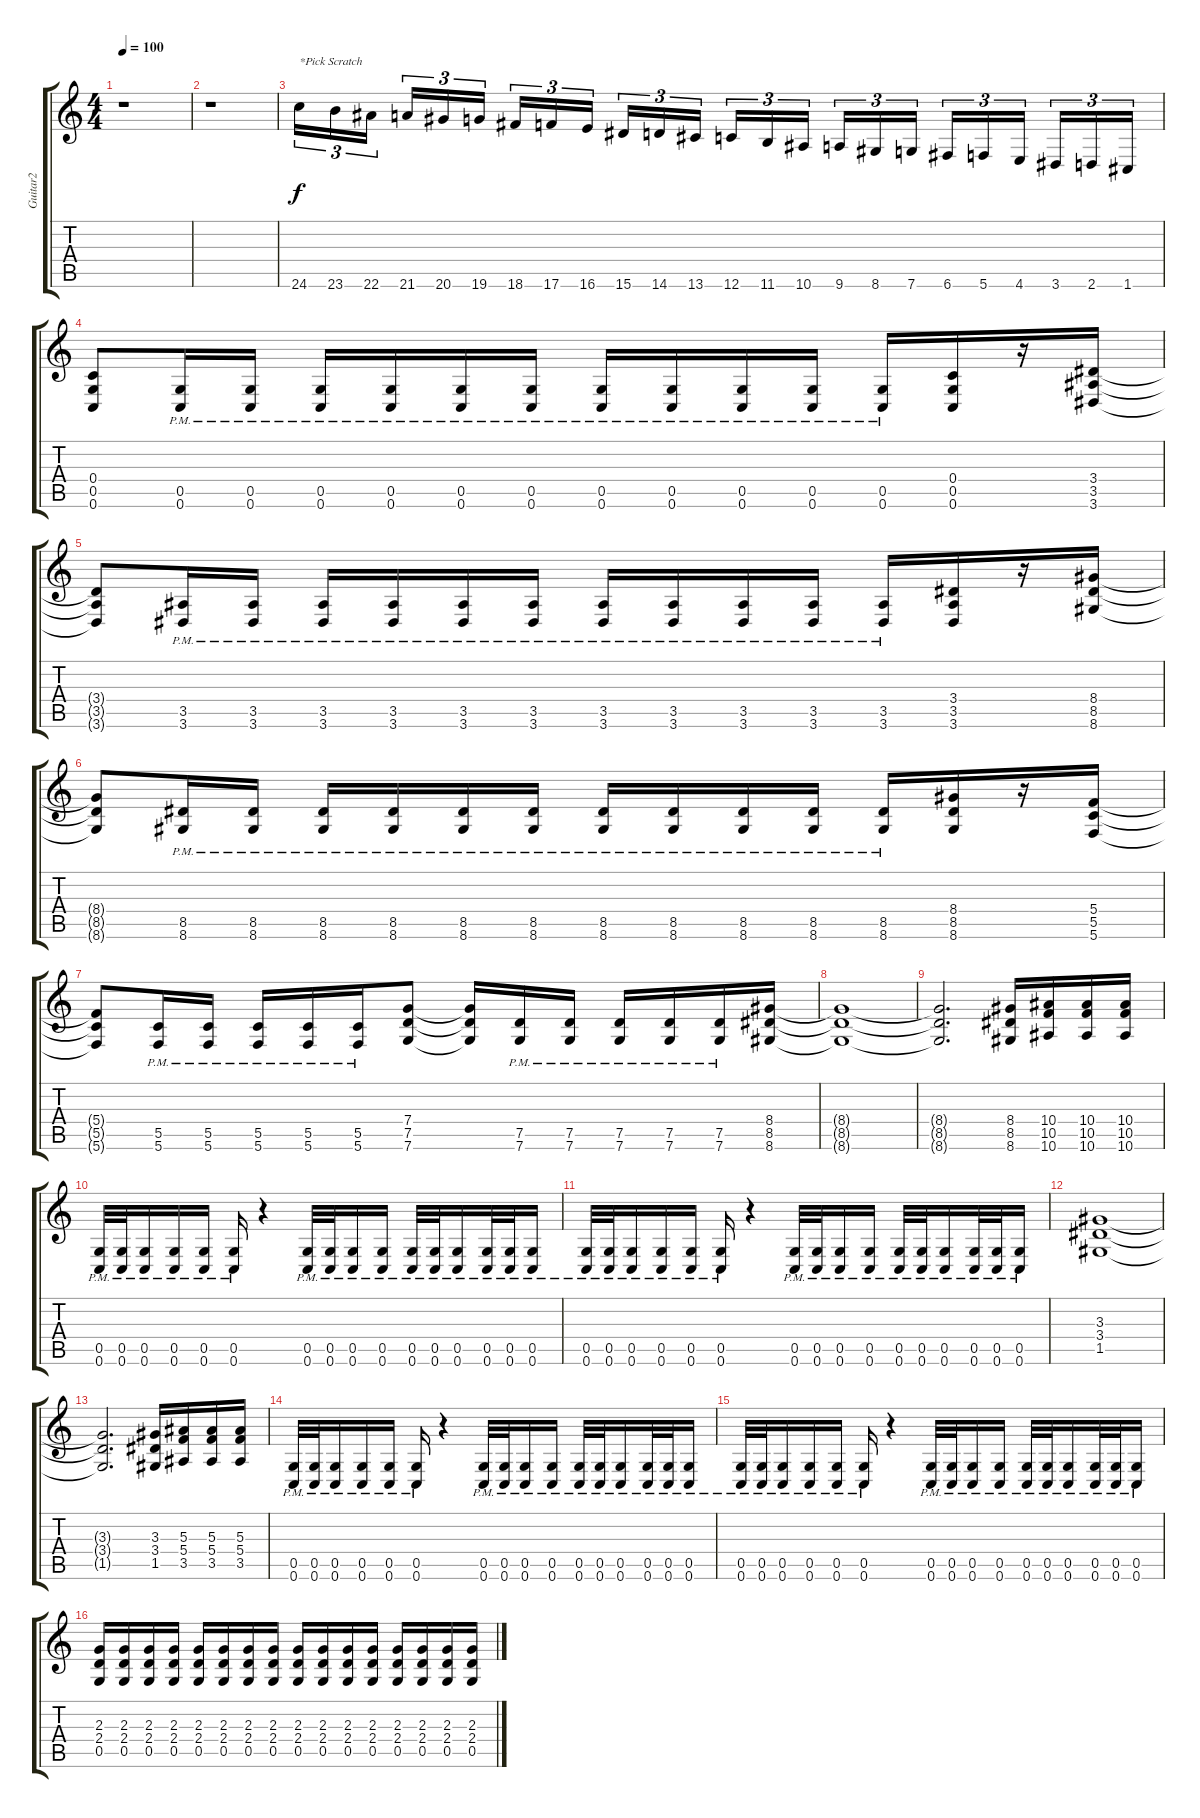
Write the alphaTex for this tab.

\track ("Guitar2" "Guitar2") {instrument distortionguitar}
\staff {score tabs}
\tuning (D4 A3 F3 C3 G2 C2) {hide}
\ts (4 4)
\tempo 100
\clef g2
\ks c
r.1{dy f} |
r.1 |
24.6.16{tu (3 2) txt "*Pick Scratch" instrument guitarfretnoise} 23.6.16{tu (3 2)} 22.6.16{tu (3 2) beam splitsecondary} 21.6.16{tu (3 2)} 20.6.16{tu (3 2)} 19.6.16{tu (3 2)} 18.6.16{tu (3 2)} 17.6.16{tu (3 2)} 16.6.16{tu (3 2) beam splitsecondary} 15.6.16{tu (3 2)} 14.6.16{tu (3 2)} 13.6.16{tu (3 2)} 12.6.16{tu (3 2)} 11.6.16{tu (3 2)} 10.6.16{tu (3 2) beam splitsecondary} 9.6.16{tu (3 2)} 8.6.16{tu (3 2)} 7.6.16{tu (3 2)} 6.6.16{tu (3 2)} 5.6.16{tu (3 2)} 4.6.16{tu (3 2) beam splitsecondary} 3.6.16{tu (3 2)} 2.6.16{tu (3 2)} 1.6.16{tu (3 2)} |
(0.4 0.5 0.6).8{instrument distortionguitar} (0.5{pm} 0.6{pm}).16 (0.5{pm} 0.6{pm}).16 (0.5{pm} 0.6{pm}).16 (0.5{pm} 0.6{pm}).16 (0.5{pm} 0.6{pm}).16 (0.5{pm} 0.6{pm}).16 (0.5{pm} 0.6{pm}).16 (0.5{pm} 0.6{pm}).16 (0.5{pm} 0.6{pm}).16 (0.5{pm} 0.6{pm}).16 (0.5{pm} 0.6{pm}).16 (0.4 0.5 0.6).16 r.16 (3.4 3.5 3.6).16 |
(3.4{t} 3.5{t} 3.6{t}).8 (3.5{pm} 3.6{pm}).16 (3.5{pm} 3.6{pm}).16 (3.5{pm} 3.6{pm}).16 (3.5{pm} 3.6{pm}).16 (3.5{pm} 3.6{pm}).16 (3.5{pm} 3.6{pm}).16 (3.5{pm} 3.6{pm}).16 (3.5{pm} 3.6{pm}).16 (3.5{pm} 3.6{pm}).16 (3.5{pm} 3.6{pm}).16 (3.5{pm} 3.6{pm}).16 (3.4 3.5 3.6).16 r.16 (8.4 8.5 8.6).16 |
(8.4{t} 8.5{t} 8.6{t}).8 (8.5{pm} 8.6{pm}).16 (8.5{pm} 8.6{pm}).16 (8.5{pm} 8.6{pm}).16 (8.5{pm} 8.6{pm}).16 (8.5{pm} 8.6{pm}).16 (8.5{pm} 8.6{pm}).16 (8.5{pm} 8.6{pm}).16 (8.5{pm} 8.6{pm}).16 (8.5{pm} 8.6{pm}).16 (8.5{pm} 8.6{pm}).16 (8.5{pm} 8.6{pm}).16 (8.4 8.5 8.6).16 r.16 (5.4 5.5 5.6).16 |
(5.4{t} 5.5{t} 5.6{t}).8 (5.5{pm} 5.6{pm}).16 (5.5{pm} 5.6{pm}).16 (5.5{pm} 5.6{pm}).16 (5.5{pm} 5.6{pm}).16 (5.5{pm} 5.6{pm}).16 (7.4 7.5 7.6).8 (7.4{t} 7.5{t} 7.6{t}).16 (7.5{pm} 7.6{pm}).16 (7.5{pm} 7.6{pm}).16 (7.5{pm} 7.6{pm}).16 (7.5{pm} 7.6{pm}).16 (7.5{pm} 7.6{pm}).16 (8.4 8.5 8.6).16 |
(8.4{t} 8.5{t} 8.6{t}).1 |
(8.4{t} 8.5{t} 8.6{t}).2{d} (8.4 8.5 8.6).16 (10.4 10.5 10.6).16 (10.4 10.5 10.6).16 (10.4 10.5 10.6).16 |
(0.5{pm} 0.6{pm}).32 (0.5{pm} 0.6{pm}).32 (0.5{pm} 0.6{pm}).16 (0.5{pm} 0.6{pm}).16 (0.5{pm} 0.6{pm}).16 (0.5{pm} 0.6{pm}).16 r.4 (0.5{pm} 0.6{pm}).32 (0.5{pm} 0.6{pm}).32 (0.5{pm} 0.6{pm}).16 (0.5{pm} 0.6{pm}).16 (0.5{pm} 0.6{pm}).32 (0.5{pm} 0.6{pm}).32 (0.5{pm} 0.6{pm}).16 (0.5{pm} 0.6{pm}).32 (0.5{pm} 0.6{pm}).32 (0.5{pm} 0.6{pm}).16 |
(0.5{pm} 0.6{pm}).32 (0.5{pm} 0.6{pm}).32 (0.5{pm} 0.6{pm}).16 (0.5{pm} 0.6{pm}).16 (0.5{pm} 0.6{pm}).16 (0.5{pm} 0.6{pm}).16 r.4 (0.5{pm} 0.6{pm}).32 (0.5{pm} 0.6{pm}).32 (0.5{pm} 0.6{pm}).16 (0.5{pm} 0.6{pm}).16 (0.5{pm} 0.6{pm}).32 (0.5{pm} 0.6{pm}).32 (0.5{pm} 0.6{pm}).16 (0.5{pm} 0.6{pm}).32 (0.5{pm} 0.6{pm}).32 (0.5{pm} 0.6{pm}).16 |
(3.3 3.4 1.5).1 |
(3.3{t} 3.4{t} 1.5{t}).2{d} (3.3 3.4 1.5).16 (5.3 5.4 3.5).16 (5.3 5.4 3.5).16 (5.3 5.4 3.5).16 |
(0.5{pm} 0.6{pm}).32 (0.5{pm} 0.6{pm}).32 (0.5{pm} 0.6{pm}).16 (0.5{pm} 0.6{pm}).16 (0.5{pm} 0.6{pm}).16 (0.5{pm} 0.6{pm}).16 r.4 (0.5{pm} 0.6{pm}).32 (0.5{pm} 0.6{pm}).32 (0.5{pm} 0.6{pm}).16 (0.5{pm} 0.6{pm}).16 (0.5{pm} 0.6{pm}).32 (0.5{pm} 0.6{pm}).32 (0.5{pm} 0.6{pm}).16 (0.5{pm} 0.6{pm}).32 (0.5{pm} 0.6{pm}).32 (0.5{pm} 0.6{pm}).16 |
(0.5{pm} 0.6{pm}).32 (0.5{pm} 0.6{pm}).32 (0.5{pm} 0.6{pm}).16 (0.5{pm} 0.6{pm}).16 (0.5{pm} 0.6{pm}).16 (0.5{pm} 0.6{pm}).16 r.4 (0.5{pm} 0.6{pm}).32 (0.5{pm} 0.6{pm}).32 (0.5{pm} 0.6{pm}).16 (0.5{pm} 0.6{pm}).16 (0.5{pm} 0.6{pm}).32 (0.5{pm} 0.6{pm}).32 (0.5{pm} 0.6{pm}).16 (0.5{pm} 0.6{pm}).32 (0.5{pm} 0.6{pm}).32 (0.5{pm} 0.6{pm}).16 |
(2.3 2.4 0.5).16 (2.3 2.4 0.5).16 (2.3 2.4 0.5).16 (2.3 2.4 0.5).16 (2.3 2.4 0.5).16 (2.3 2.4 0.5).16 (2.3 2.4 0.5).16 (2.3 2.4 0.5).16 (2.3 2.4 0.5).16 (2.3 2.4 0.5).16 (2.3 2.4 0.5).16 (2.3 2.4 0.5).16 (2.3 2.4 0.5).16 (2.3 2.4 0.5).16 (2.3 2.4 0.5).16 (2.3 2.4 0.5).16
